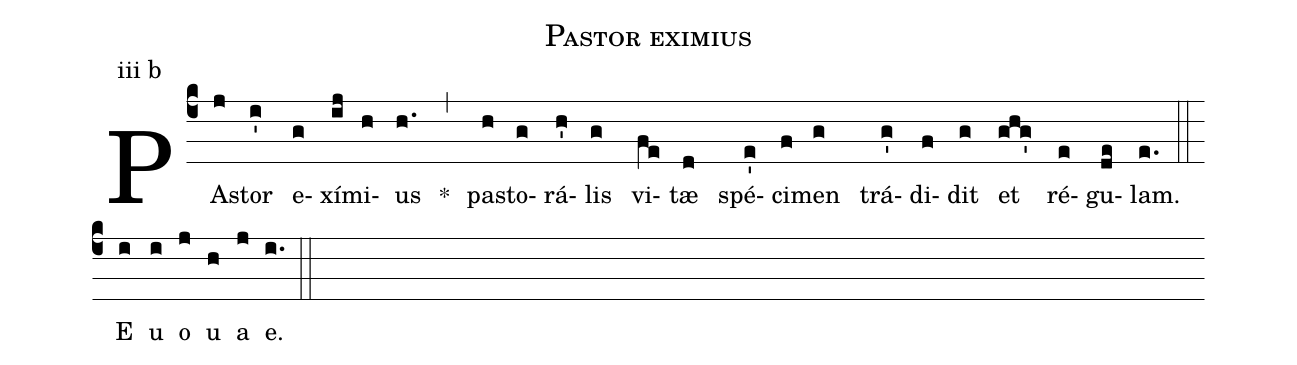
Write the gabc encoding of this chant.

name:Pastor eximius;
mode: iii b;
%%
(c4) PA(j)stor(i') e(g)xí(ij)mi(h)us(h.) *(,) pa(h)sto(g)rá(h')lis(g) vi(fe)tæ(d) spé(e')ci(f)men(g) trá(g')di(f)dit(g) et(ghg') ré(e)gu(de)lam.(e.) (::) <eu> E(i) u(i) o(j) u(h) a(j) e.(i.) </eu> (::)
